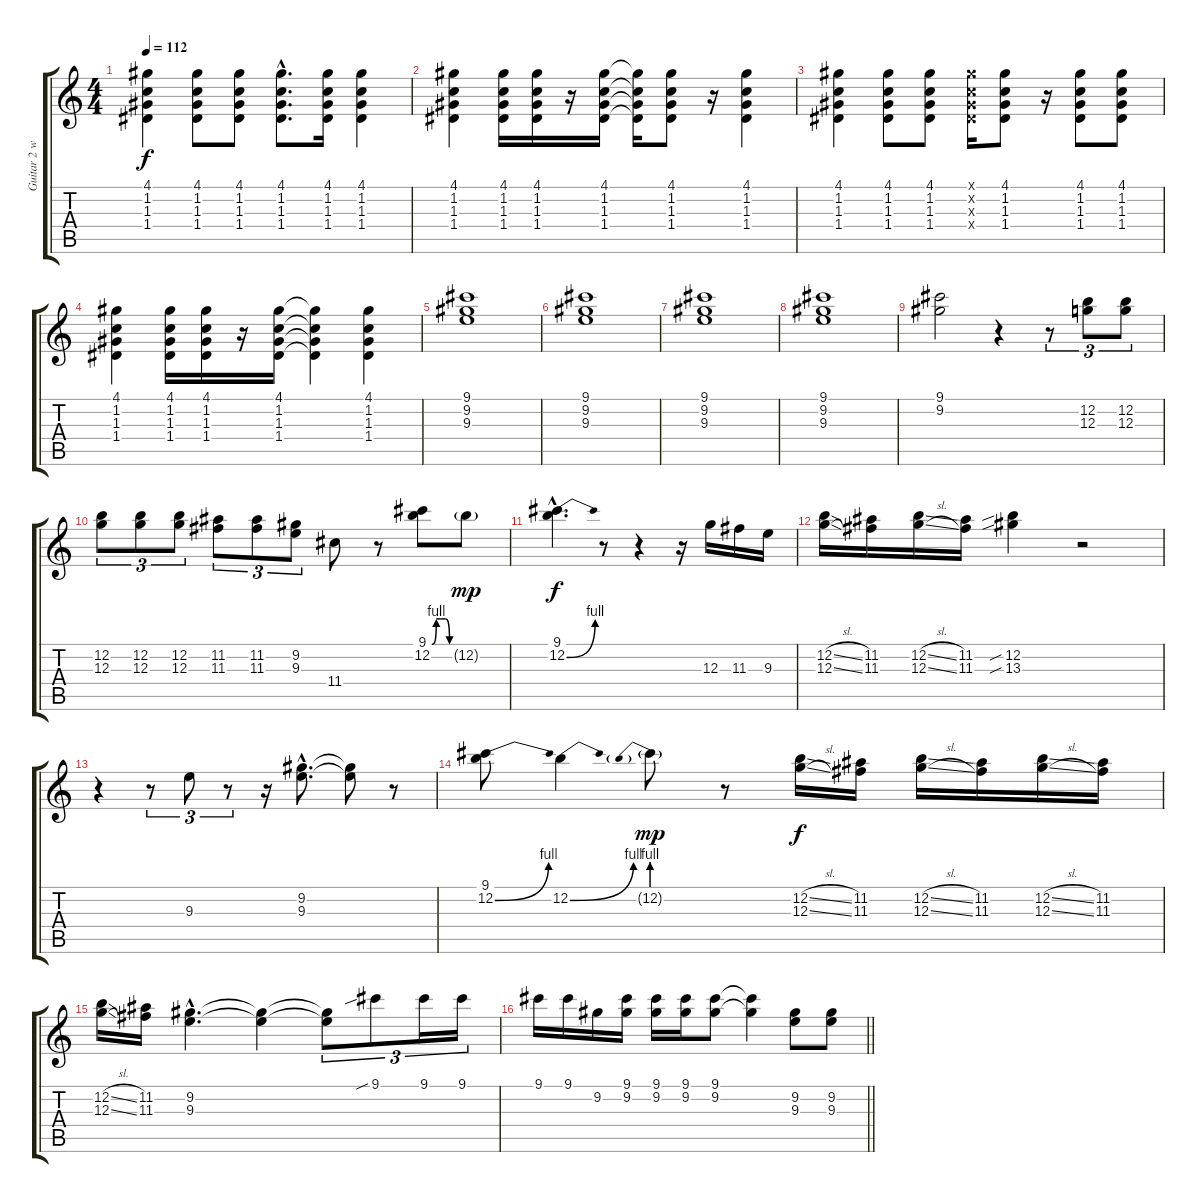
\track ("Guitar 2 w/Wah Wah" "Guitar 2 w") {instrument distortionguitar}
\staff {score tabs}
\tuning (E4 B3 G3 D3 A2 E2) {hide}
\ts (4 4)
\tempo 112
\clef g2
\ks c
(4.1 1.2 1.3 1.4).4{dy f} (4.1 1.2 1.3 1.4).8 (4.1 1.2 1.3 1.4).8 (4.1{hac} 1.2{hac} 1.3{hac} 1.4{hac}).8{d} (4.1 1.2 1.3 1.4).16 (4.1 1.2 1.3 1.4).4 |
(4.1 1.2 1.3 1.4).4 (4.1 1.2 1.3 1.4).16 (4.1 1.2 1.3 1.4).16 r.16 (4.1 1.2 1.3 1.4).16 (4.1{t} 1.2{t} 1.3{t} 1.4{t}).16 (4.1 1.2 1.3 1.4).8 r.16 (4.1 1.2 1.3 1.4).4 |
(4.1 1.2 1.3 1.4).4 (4.1 1.2 1.3 1.4).8 (4.1 1.2 1.3 1.4).8 (4.1{x} 1.2{x} 1.3{x} 1.4{x}).16 (4.1 1.2 1.3 1.4).8 r.16 (4.1 1.2 1.3 1.4).8 (4.1 1.2 1.3 1.4).8 |
(4.1 1.2 1.3 1.4).4 (4.1 1.2 1.3 1.4).16 (4.1 1.2 1.3 1.4).16 r.16 (4.1 1.2 1.3 1.4).16 (4.1{t} 1.2{t} 1.3{t} 1.4{t}).4 (4.1 1.2 1.3 1.4).4 |
(9.1 9.2 9.3).1 |
(9.1 9.2 9.3).1 |
(9.1 9.2 9.3).1 |
(9.1 9.2 9.3).1 |
(9.1 9.2).2 r.4 r.8{tu (3 2)} (12.2 12.3).8{tu (3 2)} (12.2 12.3).8{tu (3 2)} |
(12.2 12.3).8{tu (3 2)} (12.2 12.3).8{tu (3 2)} (12.2 12.3).8{tu (3 2)} (11.2 11.3).8{tu (3 2)} (11.2 11.3).8{tu (3 2)} (9.2 9.3).8{tu (3 2)} 11.4.8 r.8 (9.1{be (custom 0 0 15 4 30 4 45 4 60 0)} 12.2).8 12.2{g}.8{dy mp} |
(9.1{hac} 12.2{be (bend 0 0 60 4) hac}).4{d dy f} r.8 r.4 r.16 12.3.16 11.3.16 9.3.16 |
(12.2{sl} 12.3{sl}).16 (11.2 11.3).16 (12.2{sl} 12.3{sl}).16 (11.2 11.3).16 (12.2{sib} 13.3{sib}).4 r.2 |
r.4 r.8{tu (3 2)} 9.3.8{tu (3 2)} r.8{tu (3 2)} r.16 (9.2{hac} 9.3{hac}).8{d} (9.2{t} 9.3{t}).8 r.8 |
(9.1 12.2{be (bend 0 0 60 4)}).8 12.2{be (bend 0 0 60 4)}.4 12.2{be (prebend 0 4 60 4) g}.8{dy mp} r.8 (12.2{sl} 12.3{sl}).16{dy f} (11.2 11.3).16 (12.2{sl} 12.3{sl}).16 (11.2 11.3).16 (12.2{sl} 12.3{sl}).16 (11.2 11.3).16 |
(12.2{sl} 12.3{sl}).16 (11.2 11.3).16 (9.2{hac} 9.3{hac}).4{d} (9.2{t} 9.3{t}).4 (9.2{t} 9.3{t}).8{tu (3 2)} 9.1{sib}.8{tu (3 2)} 9.1.16{tu (3 2)} 9.1.16{tu (3 2)} |
\barLineRight lightlight
9.1.16 9.1.16 9.2.16 (9.1 9.2).16 (9.1 9.2).16 (9.1 9.2).16 (9.1 9.2).8 (9.1{t} 9.2{t}).4 (9.2 9.3).8 (9.2 9.3).8
